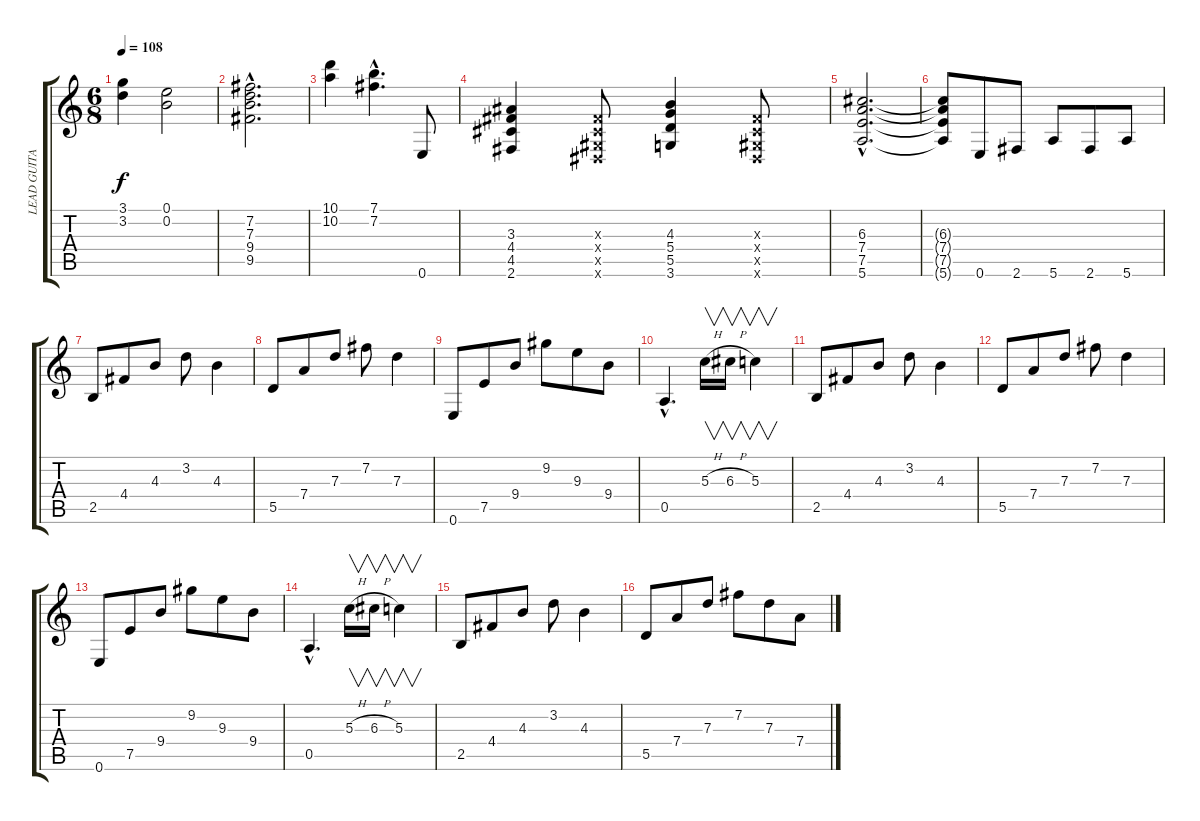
\track ("LEAD GUITAR" "LEAD GUITA") {instrument distortionguitar}
\staff {score tabs}
\tuning (E4 B3 G3 D3 A2 E2) {hide}
\ts (6 8)
\tempo 108
\clef g2
\ks c
(3.1 3.2).4{dy f} (0.1 0.2).2 |
(7.2{hac} 7.3{hac} 9.4{hac} 9.5{hac}).2{d} |
(10.1 10.2).4 (7.1{hac} 7.2{hac}).4{d} 0.6.8 |
(3.3 4.4 4.5 2.6).4 (-1.3{x} -1.4{x} -1.5{x} -1.6{x}).8 (4.3 5.4 5.5 3.6).4 (-1.3{x} -1.4{x} -1.5{x} -1.6{x}).8 |
(6.3{hac} 7.4{hac} 7.5{hac} 5.6{hac}).2{d} |
(6.3{t} 7.4{t} 7.5{t} 5.6{t}).8 0.6.8 2.6.8 5.6.8 2.6.8 5.6.8 |
2.5.8 4.4.8 4.3.8 3.2.8 4.3.4 |
5.5.8 7.4.8 7.3.8 7.2.8 7.3.4 |
0.6.8 7.5.8 9.4.8 9.2.8 9.3.8 9.4.8 |
0.5{hac}.4{d} 5.3{h}.16{v} 6.3{h}.16{v} 5.3.4{v} |
2.5.8 4.4.8 4.3.8 3.2.8 4.3.4 |
5.5.8 7.4.8 7.3.8 7.2.8 7.3.4 |
0.6.8 7.5.8 9.4.8 9.2.8 9.3.8 9.4.8 |
0.5{hac}.4{d} 5.3{h}.16{v} 6.3{h}.16{v} 5.3.4{v} |
2.5.8 4.4.8 4.3.8 3.2.8 4.3.4 |
5.5.8 7.4.8 7.3.8 7.2.8 7.3.8 7.4.8
